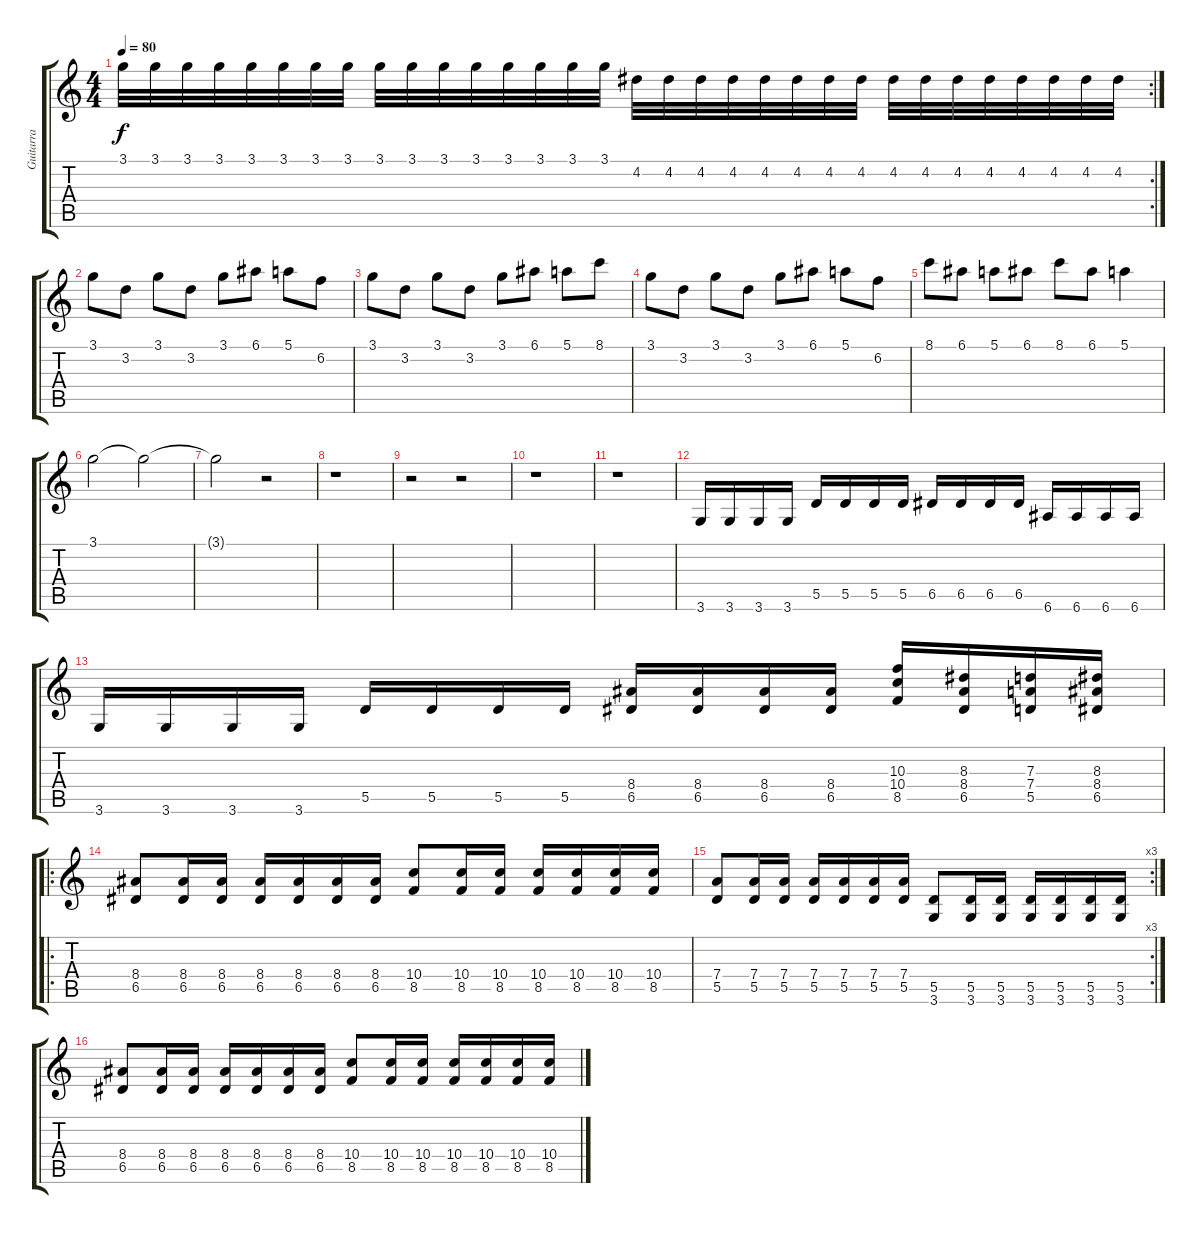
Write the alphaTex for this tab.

\track ("Guitarra" "Guitarra") {instrument distortionguitar}
\staff {score tabs}
\tuning (E4 B3 G3 D3 A2 E2) {hide}
\rc 2
\ts (4 4)
\tempo 80
\clef g2
\ks c
3.1.32{dy f} 3.1.32 3.1.32 3.1.32 3.1.32 3.1.32 3.1.32 3.1.32 3.1.32 3.1.32 3.1.32 3.1.32 3.1.32 3.1.32 3.1.32 3.1.32 4.2.32 4.2.32 4.2.32 4.2.32 4.2.32 4.2.32 4.2.32 4.2.32 4.2.32 4.2.32 4.2.32 4.2.32 4.2.32 4.2.32 4.2.32 4.2.32 |
3.1.8 3.2.8 3.1.8 3.2.8 3.1.8 6.1.8 5.1.8 6.2.8 |
3.1.8 3.2.8 3.1.8 3.2.8 3.1.8 6.1.8 5.1.8 8.1.8 |
3.1.8 3.2.8 3.1.8 3.2.8 3.1.8 6.1.8 5.1.8 6.2.8 |
8.1.8 6.1.8 5.1.8 6.1.8 8.1.8 6.1.8 5.1.4 |
3.1.2 3.1{t}.2 |
3.1{t}.2 r.2 |
r.1 |
r.2 r.2 |
r.1 |
r.1 |
3.6.16 3.6.16 3.6.16 3.6.16 5.5.16 5.5.16 5.5.16 5.5.16 6.5.16 6.5.16 6.5.16 6.5.16 6.6.16 6.6.16 6.6.16 6.6.16 |
3.6.16 3.6.16 3.6.16 3.6.16 5.5.16 5.5.16 5.5.16 5.5.16 (8.4 6.5).16 (8.4 6.5).16 (8.4 6.5).16 (8.4 6.5).16 (10.3 10.4 8.5).16 (8.3 8.4 6.5).16 (7.3 7.4 5.5).16 (8.3 8.4 6.5).16 |
\ro
(8.4 6.5).8 (8.4 6.5).16 (8.4 6.5).16 (8.4 6.5).16 (8.4 6.5).16 (8.4 6.5).16 (8.4 6.5).16 (10.4 8.5).8 (10.4 8.5).16 (10.4 8.5).16 (10.4 8.5).16 (10.4 8.5).16 (10.4 8.5).16 (10.4 8.5).16 |
\rc 3
(7.4 5.5).8 (7.4 5.5).16 (7.4 5.5).16 (7.4 5.5).16 (7.4 5.5).16 (7.4 5.5).16 (7.4 5.5).16 (5.5 3.6).8 (5.5 3.6).16 (5.5 3.6).16 (5.5 3.6).16 (5.5 3.6).16 (5.5 3.6).16 (5.5 3.6).16 |
(8.4 6.5).8 (8.4 6.5).16 (8.4 6.5).16 (8.4 6.5).16 (8.4 6.5).16 (8.4 6.5).16 (8.4 6.5).16 (10.4 8.5).8 (10.4 8.5).16 (10.4 8.5).16 (10.4 8.5).16 (10.4 8.5).16 (10.4 8.5).16 (10.4 8.5).16
